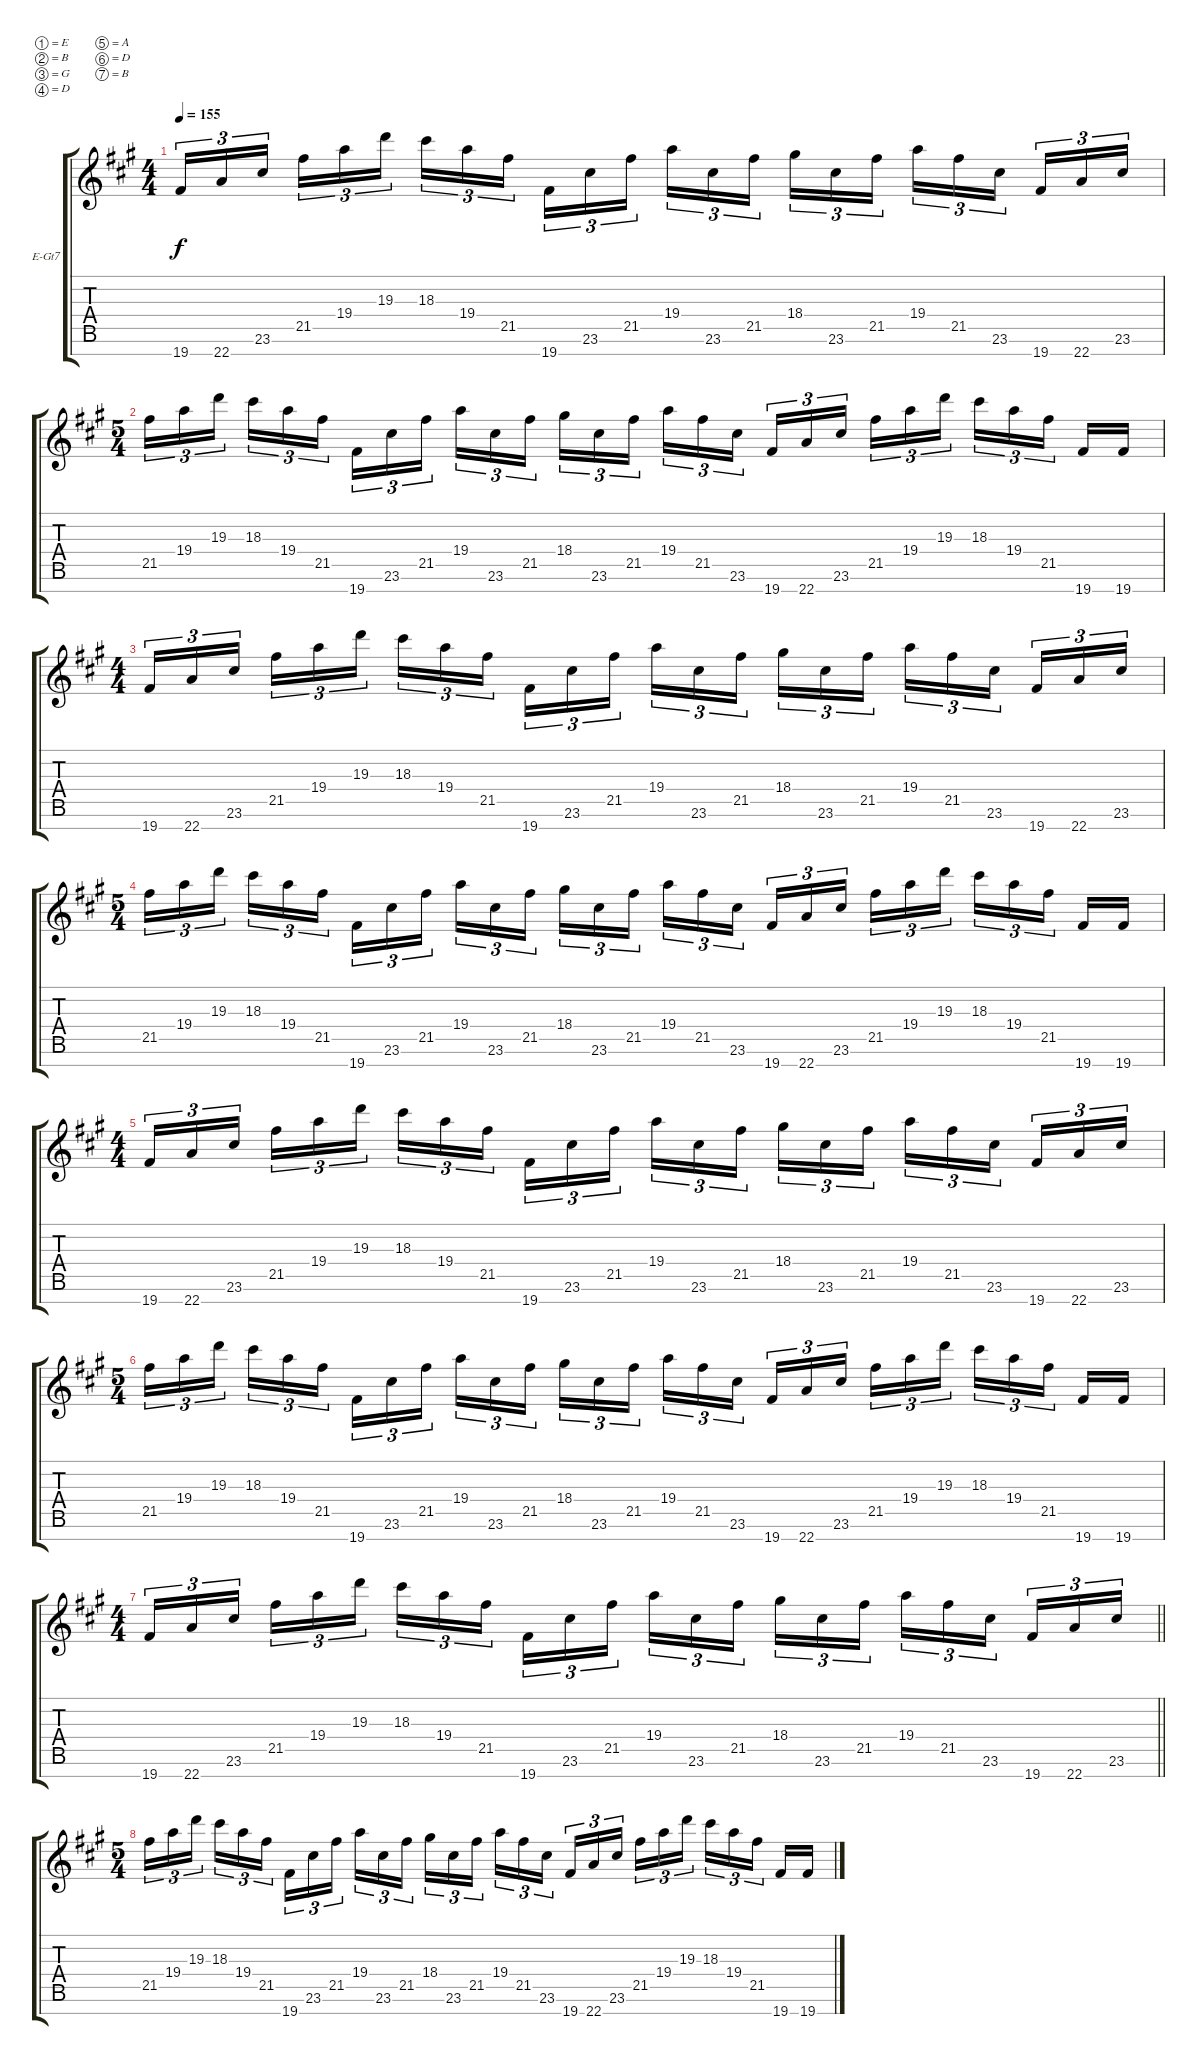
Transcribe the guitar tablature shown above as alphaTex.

\bracketExtendMode groupsimilarinstruments
\firstSystemTrackNameOrientation horizontal
\otherSystemsTrackNameOrientation horizontal
\track ("Guitar 1" "E-Gt7") {instrument distortionguitar}
\staff {score tabs}
\tuning (E4 B3 G3 D3 A2 D2 B1)
\ts (4 4)
\beaming (8 2 2 2 2 2)
\tempo 155
\clef g2
\ks a
19.7.16{tu (3 2) dy f} 22.7.16{tu (3 2)} 23.6.16{tu (3 2)} 21.5.16{tu (3 2)} 19.4.16{tu (3 2)} 19.3.16{tu (3 2)} 18.3.16{tu (3 2)} 19.4.16{tu (3 2)} 21.5.16{tu (3 2)} 19.7.16{tu (3 2)} 23.6.16{tu (3 2)} 21.5.16{tu (3 2)} 19.4.16{tu (3 2)} 23.6.16{tu (3 2)} 21.5.16{tu (3 2)} 18.4.16{tu (3 2)} 23.6.16{tu (3 2)} 21.5.16{tu (3 2)} 19.4.16{tu (3 2)} 21.5.16{tu (3 2)} 23.6.16{tu (3 2)} 19.7.16{tu (3 2)} 22.7.16{tu (3 2)} 23.6.16{tu (3 2)} |
\ts (5 4)
\beaming (8 2 2 2 2 2)
21.5.16{tu (3 2)} 19.4.16{tu (3 2)} 19.3.16{tu (3 2)} 18.3.16{tu (3 2)} 19.4.16{tu (3 2)} 21.5.16{tu (3 2)} 19.7.16{tu (3 2)} 23.6.16{tu (3 2)} 21.5.16{tu (3 2)} 19.4.16{tu (3 2)} 23.6.16{tu (3 2)} 21.5.16{tu (3 2)} 18.4.16{tu (3 2)} 23.6.16{tu (3 2)} 21.5.16{tu (3 2)} 19.4.16{tu (3 2)} 21.5.16{tu (3 2)} 23.6.16{tu (3 2)} 19.7.16{tu (3 2)} 22.7.16{tu (3 2)} 23.6.16{tu (3 2)} 21.5.16{tu (3 2)} 19.4.16{tu (3 2)} 19.3.16{tu (3 2)} 18.3.16{tu (3 2)} 19.4.16{tu (3 2)} 21.5.16{tu (3 2)} 19.7.16 19.7.16 |
\ts (4 4)
\beaming (8 2 2 2 2 2)
19.7.16{tu (3 2)} 22.7.16{tu (3 2)} 23.6.16{tu (3 2)} 21.5.16{tu (3 2)} 19.4.16{tu (3 2)} 19.3.16{tu (3 2)} 18.3.16{tu (3 2)} 19.4.16{tu (3 2)} 21.5.16{tu (3 2)} 19.7.16{tu (3 2)} 23.6.16{tu (3 2)} 21.5.16{tu (3 2)} 19.4.16{tu (3 2)} 23.6.16{tu (3 2)} 21.5.16{tu (3 2)} 18.4.16{tu (3 2)} 23.6.16{tu (3 2)} 21.5.16{tu (3 2)} 19.4.16{tu (3 2)} 21.5.16{tu (3 2)} 23.6.16{tu (3 2)} 19.7.16{tu (3 2)} 22.7.16{tu (3 2)} 23.6.16{tu (3 2)} |
\ts (5 4)
\beaming (8 2 2 2 2 2)
21.5.16{tu (3 2)} 19.4.16{tu (3 2)} 19.3.16{tu (3 2)} 18.3.16{tu (3 2)} 19.4.16{tu (3 2)} 21.5.16{tu (3 2)} 19.7.16{tu (3 2)} 23.6.16{tu (3 2)} 21.5.16{tu (3 2)} 19.4.16{tu (3 2)} 23.6.16{tu (3 2)} 21.5.16{tu (3 2)} 18.4.16{tu (3 2)} 23.6.16{tu (3 2)} 21.5.16{tu (3 2)} 19.4.16{tu (3 2)} 21.5.16{tu (3 2)} 23.6.16{tu (3 2)} 19.7.16{tu (3 2)} 22.7.16{tu (3 2)} 23.6.16{tu (3 2)} 21.5.16{tu (3 2)} 19.4.16{tu (3 2)} 19.3.16{tu (3 2)} 18.3.16{tu (3 2)} 19.4.16{tu (3 2)} 21.5.16{tu (3 2)} 19.7.16 19.7.16 |
\ts (4 4)
\beaming (8 2 2 2 2 2)
19.7.16{tu (3 2)} 22.7.16{tu (3 2)} 23.6.16{tu (3 2)} 21.5.16{tu (3 2)} 19.4.16{tu (3 2)} 19.3.16{tu (3 2)} 18.3.16{tu (3 2)} 19.4.16{tu (3 2)} 21.5.16{tu (3 2)} 19.7.16{tu (3 2)} 23.6.16{tu (3 2)} 21.5.16{tu (3 2)} 19.4.16{tu (3 2)} 23.6.16{tu (3 2)} 21.5.16{tu (3 2)} 18.4.16{tu (3 2)} 23.6.16{tu (3 2)} 21.5.16{tu (3 2)} 19.4.16{tu (3 2)} 21.5.16{tu (3 2)} 23.6.16{tu (3 2)} 19.7.16{tu (3 2)} 22.7.16{tu (3 2)} 23.6.16{tu (3 2)} |
\ts (5 4)
\beaming (8 2 2 2 2 2)
21.5.16{tu (3 2)} 19.4.16{tu (3 2)} 19.3.16{tu (3 2)} 18.3.16{tu (3 2)} 19.4.16{tu (3 2)} 21.5.16{tu (3 2)} 19.7.16{tu (3 2)} 23.6.16{tu (3 2)} 21.5.16{tu (3 2)} 19.4.16{tu (3 2)} 23.6.16{tu (3 2)} 21.5.16{tu (3 2)} 18.4.16{tu (3 2)} 23.6.16{tu (3 2)} 21.5.16{tu (3 2)} 19.4.16{tu (3 2)} 21.5.16{tu (3 2)} 23.6.16{tu (3 2)} 19.7.16{tu (3 2)} 22.7.16{tu (3 2)} 23.6.16{tu (3 2)} 21.5.16{tu (3 2)} 19.4.16{tu (3 2)} 19.3.16{tu (3 2)} 18.3.16{tu (3 2)} 19.4.16{tu (3 2)} 21.5.16{tu (3 2)} 19.7.16 19.7.16 |
\ts (4 4)
\beaming (8 2 2 2 2 2)
\barLineRight lightlight
19.7.16{tu (3 2)} 22.7.16{tu (3 2)} 23.6.16{tu (3 2)} 21.5.16{tu (3 2)} 19.4.16{tu (3 2)} 19.3.16{tu (3 2)} 18.3.16{tu (3 2)} 19.4.16{tu (3 2)} 21.5.16{tu (3 2)} 19.7.16{tu (3 2)} 23.6.16{tu (3 2)} 21.5.16{tu (3 2)} 19.4.16{tu (3 2)} 23.6.16{tu (3 2)} 21.5.16{tu (3 2)} 18.4.16{tu (3 2)} 23.6.16{tu (3 2)} 21.5.16{tu (3 2)} 19.4.16{tu (3 2)} 21.5.16{tu (3 2)} 23.6.16{tu (3 2)} 19.7.16{tu (3 2)} 22.7.16{tu (3 2)} 23.6.16{tu (3 2)} |
\ts (5 4)
\beaming (8 2 2 2 2 2)
21.5.16{tu (3 2)} 19.4.16{tu (3 2)} 19.3.16{tu (3 2)} 18.3.16{tu (3 2)} 19.4.16{tu (3 2)} 21.5.16{tu (3 2)} 19.7.16{tu (3 2)} 23.6.16{tu (3 2)} 21.5.16{tu (3 2)} 19.4.16{tu (3 2)} 23.6.16{tu (3 2)} 21.5.16{tu (3 2)} 18.4.16{tu (3 2)} 23.6.16{tu (3 2)} 21.5.16{tu (3 2)} 19.4.16{tu (3 2)} 21.5.16{tu (3 2)} 23.6.16{tu (3 2)} 19.7.16{tu (3 2)} 22.7.16{tu (3 2)} 23.6.16{tu (3 2)} 21.5.16{tu (3 2)} 19.4.16{tu (3 2)} 19.3.16{tu (3 2)} 18.3.16{tu (3 2)} 19.4.16{tu (3 2)} 21.5.16{tu (3 2)} 19.7.16 19.7.16
